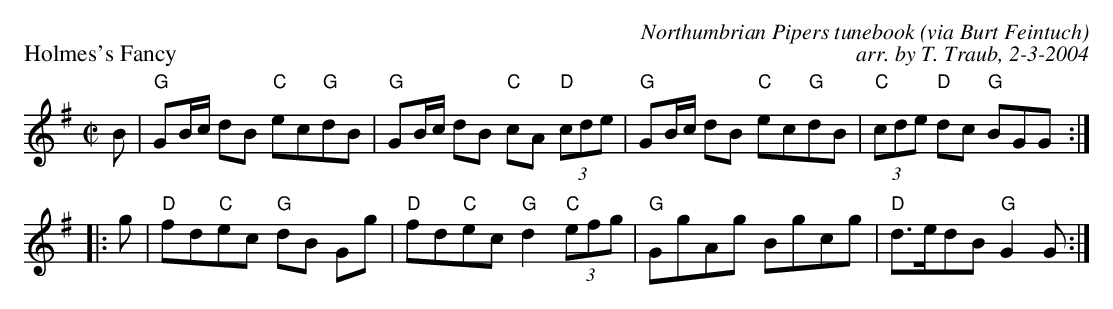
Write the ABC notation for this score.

X:1
P: Holmes's Fancy
C: Northumbrian Pipers tunebook (via Burt Feintuch)
C: arr. by T. Traub, 2-3-2004
M: C|
L: 1/8
K: G
B|"G"GB/c/ dB "C"ec"G"dB|"G"GB/c/ dB "C"cA "D"(3cde|"G"GB/c/ dB "C"ec"G"dB|"C"(3cde "D"dc "G"BGG :|
|:g|"D"fd"C"ec "G"dB Gg|"D"fd"C"ec "G"d2 "C"(3efg|"G"GgAg Bgcg|"D"d>edB "G"G2 G :|
